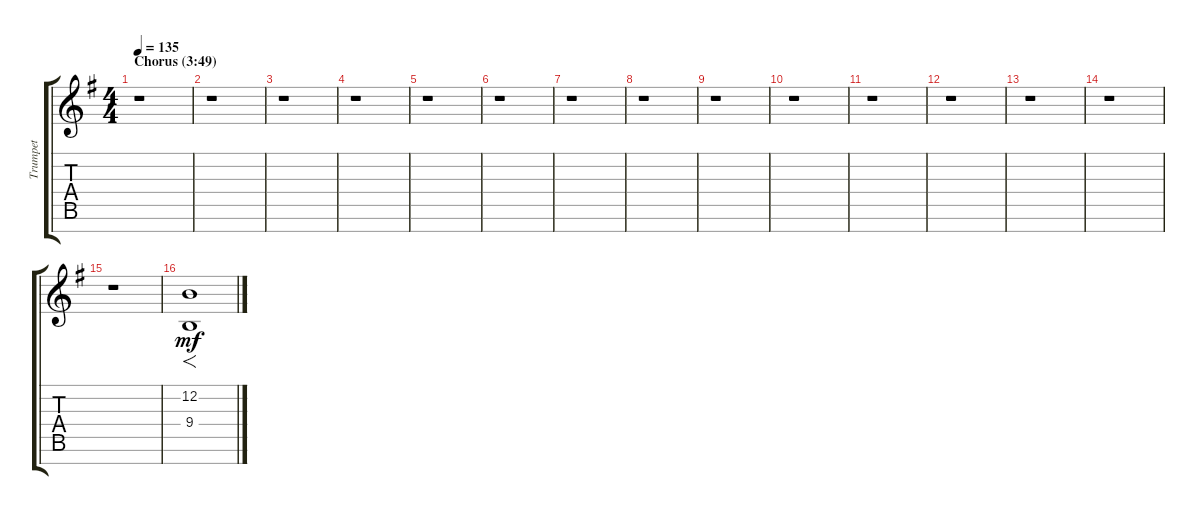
\track ("Trumpet" "Trumpet") {instrument trumpet}
\staff {score tabs}
\tuning (E4 B3 G3 D3 A2 E2 B1) {hide}
\ts (4 4)
\section ("" "Chorus (3:49)")
\tempo 135
\clef g2
\ks eminor
r.1{dy f} |
r.1 |
r.1 |
r.1 |
r.1 |
r.1 |
r.1 |
r.1 |
r.1 |
r.1 |
r.1 |
r.1 |
r.1 |
r.1 |
r.1 |
(12.2 9.4).1{f dy mf}
